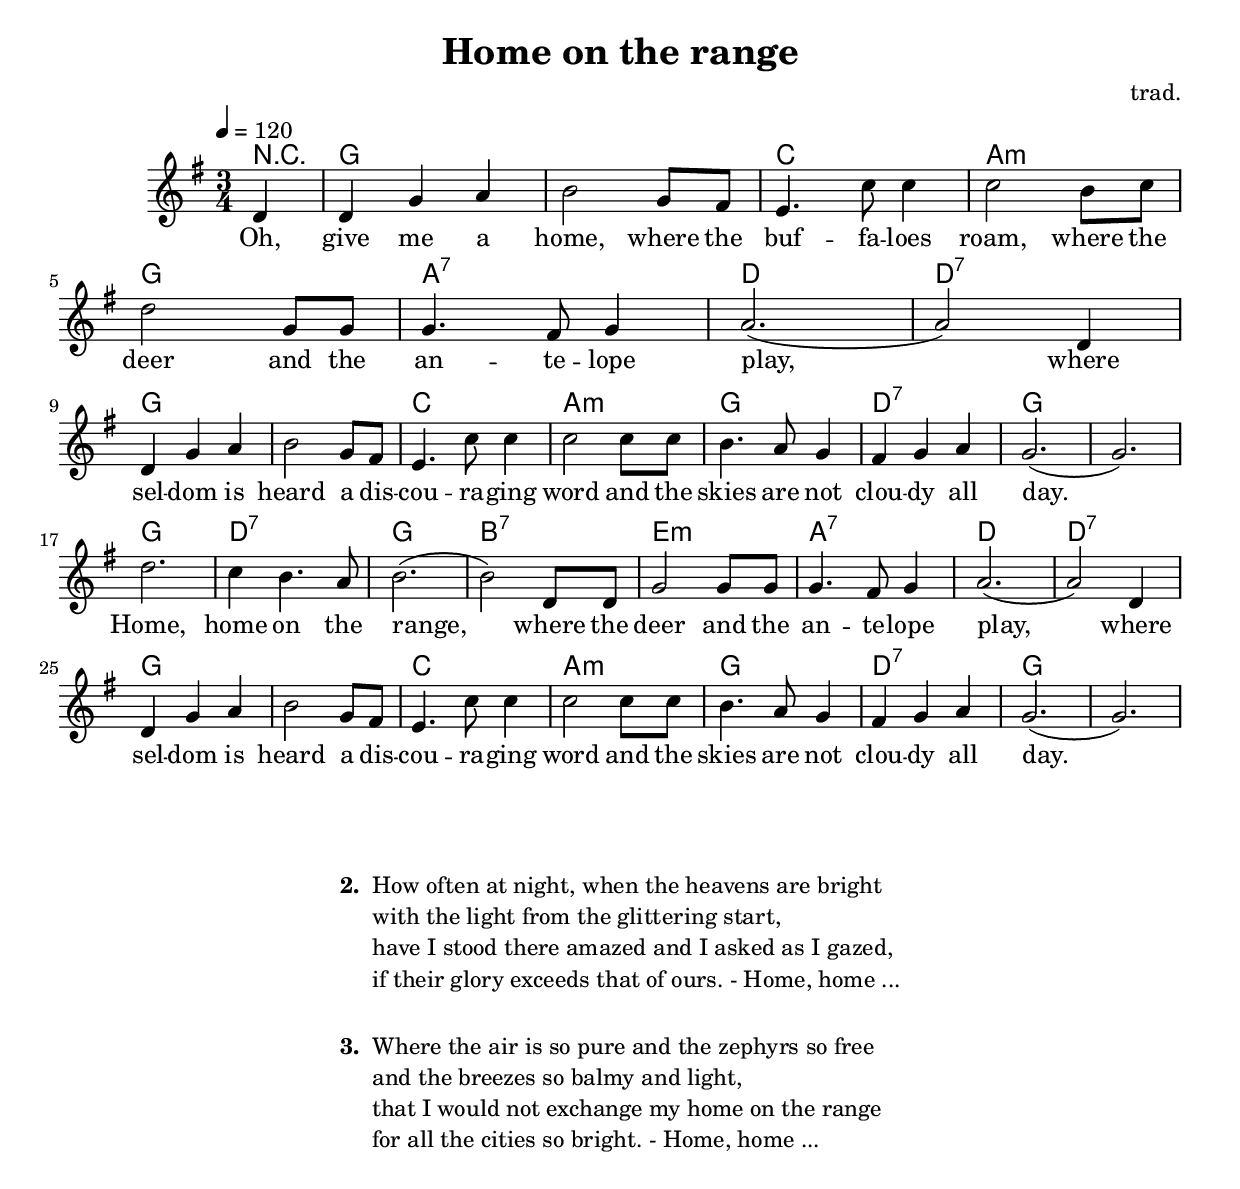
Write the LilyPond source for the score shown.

\version "2.12.3"

\header {
  title = "Home on the range"
  composer = "trad."
}

melody = \relative g' {
    \tempo 4 = 120
    \clef treble
    \key g \major
    \time 3/4
    \partial 4
    d4 |
    d g a | b2 g8 fis | e4. c'8 c4 | c2 b8 c8 | %\break
    d2 g,8 g | g4. fis8 g4 | a2.(a2) d,4 |      \break
    d g a | b2 g8 fis | e4. c'8 c4 | c2 c8 c8 | %\break
    b4. a8 g4 | fis4 g a | g2.(g2.) | \break
    d'2. | c4 b4. a8 | b2.(b2) d,8 d | g2 g8 g | g4. fis8 g4 | a2.(a2) d,4 | \break
    d g a | b2 g8 fis | e4. c'8 c4 | c2 c8 c8 | %\break
    b4. a8 g4 | fis4 g a | g2.(g2.) | %\break
}
text = \lyricmode {
    Oh, give me a home, where the buf -- fa -- loes roam, where the deer and the an -- te -- lope play,
    where sel -- dom is heard a dis -- cou -- ra -- ging word and the skies are not clou -- dy all day.
    Home, home on the range, where the deer and the an -- te -- lope play,
    where sel -- dom is heard a dis -- cou -- ra -- ging word and the skies are not clou -- dy all day.
}
harmonies = \chordmode {
    r4 |
    g2. | g2. | c2. | a2.:min | g2. | a2.:7 | d2. | d2.:7 | 
    g2. | g2. | c2. | a2.:min | g2. | d2.:7 | g2. | g2. | 
    g2. | d2.:7 | g2. | b2.:7 | e2.:min | a2.:7 | d2. | d2.:7 | 
    g2. | g2. | c2. | a2.:min | g2. | d2.:7 | g2. | g2. | 
}
\score {
<<
\new ChordNames \with {midiInstrument = #"orchestral strings"} {
\set chordChanges = ##t
\harmonies
}
\new Voice = "one" { 
  \set Staff.midiInstrument = #"recorder"
  \melody 
}
\new Lyrics \lyricsto "one" \text
>>
\layout { }
\midi { }
}

% Creating MIDI files: p. 324
% Tested MIDI instruments for accompanyment (harmonies); lilypond.pdf p. 444 f
% "guitar harmonics"			no warning, but no sound
% "acoustic guitar (nylon)"		works, but too weak and too short
% "guitar"				warning: no such MIDI instrument: `guitar'
% "acoustic bass"			works, but too weak and too short
% "glockenspiel"			works, but not suited for accompaniment
% "string ensemble 1"			works, quite loud
% "orchestral strings"			works, softer
% "string ensemble 2"			no warning, but no sound
% "church organ"			works, very loud and clear
% "flute"				works, good for melody
% "recorder"				works, good for melody
% "choir aahs"				no warning, but no sound
% "banjo"				no warning, but no sound
% "fiddle"				no warning, but no sound
% "bagpipe"				no warning, but no sound
% "contrabass"				no warning, but no sound
% "whistle"				no warning, but no sound
% "voice oohs"				works, sounds "interesting"
% "trumpet"				works, sounds very good
% "piccolo"				works
% "synth voice"				no warning, but no sound


% If there is "no such MIDI instrument: ..." then piano is used.
% If there is no warning, but no sound, then maybe the MIDI player is to blame.

% For Printing stanzas at the end,
% see lilypond.pdf page 197 ff.
\markup{
  \fill-line{  
    \column {
      \line { " " }
      \hspace #0.1
      \line { \bold "2. "
	\column {
	  "How often at night, when the heavens are bright"
	  "with the light from the glittering start,"
	  "have I stood there amazed and I asked as I gazed,"
	  "if their glory exceeds that of ours. - Home, home ..."
        }
      }
      \line { " " }
      \hspace #0.1
      \line { \bold "3. "
	\column {
	  "Where the air is so pure and the zephyrs so free"
	  "and the breezes so balmy and light,"
	  "that I would not exchange my home on the range"
	  "for all the cities so bright. - Home, home ..."
        }
      } % \line
    } % \column
  } % \fill-line
} % \markup

